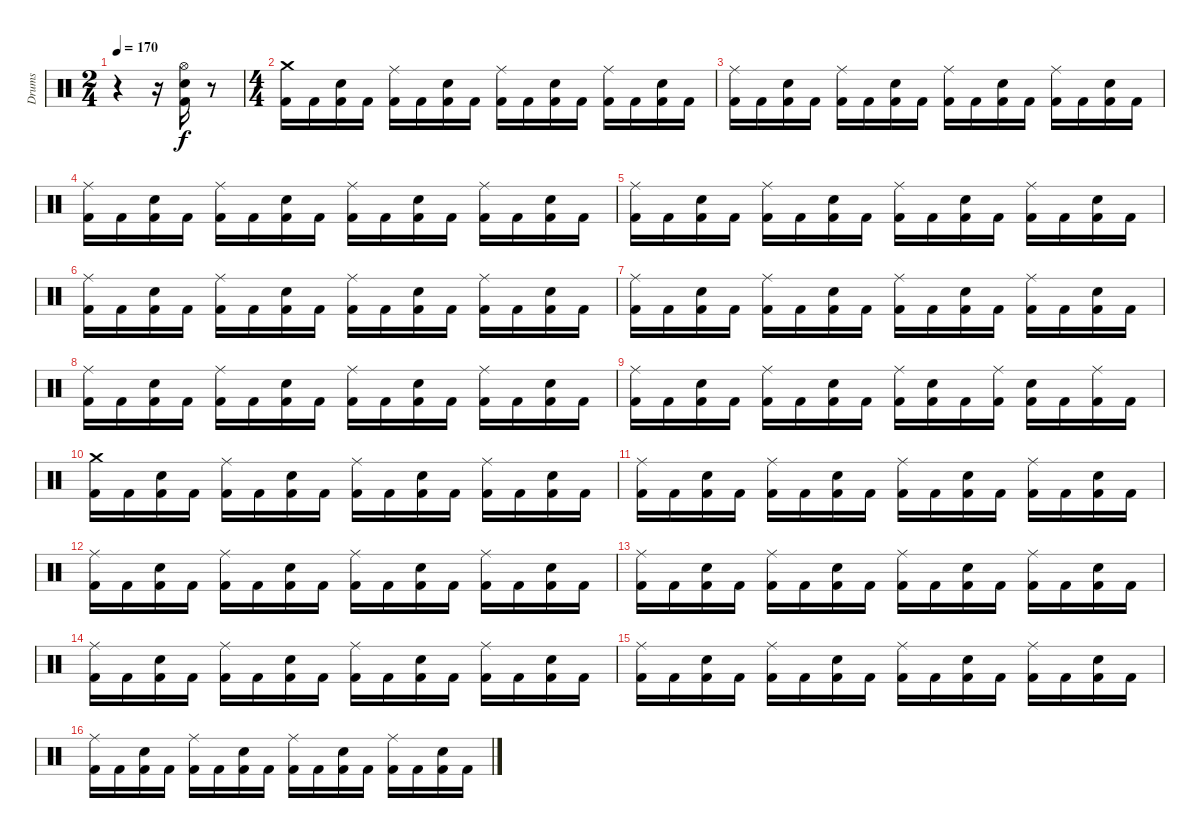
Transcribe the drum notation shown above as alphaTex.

\track ("Drums" "Drums") {instrument percussion}
\staff {score}
\articulation defaults
\ts (2 4)
\tempo 170
\clef neutral
\ks c
r.4{dy f} r.16 ("Kick (hit) 2" "Electric Snare (hit)" "Hi-Hat (open)").16 r.8 |
\ts (4 4)
("Kick (hit) 2" "Crash medium (hit)").16 "Kick (hit) 2".16 ("Kick (hit) 2" "Electric Snare (hit)").16 "Kick (hit) 2".16 ("Kick (hit) 2" "Ride (middle)").16 "Kick (hit) 2".16 ("Kick (hit) 2" "Electric Snare (hit)").16 "Kick (hit) 2".16 ("Kick (hit) 2" "Ride (middle)").16 "Kick (hit) 2".16 ("Kick (hit) 2" "Electric Snare (hit)").16 "Kick (hit) 2".16 ("Kick (hit) 2" "Ride (middle)").16 "Kick (hit) 2".16 ("Kick (hit) 2" "Electric Snare (hit)").16 "Kick (hit) 2".16 |
("Kick (hit) 2" "Ride (middle)").16 "Kick (hit) 2".16 ("Kick (hit) 2" "Electric Snare (hit)").16 "Kick (hit) 2".16 ("Kick (hit) 2" "Ride (middle)").16 "Kick (hit) 2".16 ("Kick (hit) 2" "Electric Snare (hit)").16 "Kick (hit) 2".16 ("Kick (hit) 2" "Ride (middle)").16 "Kick (hit) 2".16 ("Kick (hit) 2" "Electric Snare (hit)").16 "Kick (hit) 2".16 ("Kick (hit) 2" "Ride (middle)").16 "Kick (hit) 2".16 ("Kick (hit) 2" "Electric Snare (hit)").16 "Kick (hit) 2".16 |
("Kick (hit) 2" "Ride (middle)").16 "Kick (hit) 2".16 ("Kick (hit) 2" "Electric Snare (hit)").16 "Kick (hit) 2".16 ("Kick (hit) 2" "Ride (middle)").16 "Kick (hit) 2".16 ("Kick (hit) 2" "Electric Snare (hit)").16 "Kick (hit) 2".16 ("Kick (hit) 2" "Ride (middle)").16 "Kick (hit) 2".16 ("Kick (hit) 2" "Electric Snare (hit)").16 "Kick (hit) 2".16 ("Kick (hit) 2" "Ride (middle)").16 "Kick (hit) 2".16 ("Kick (hit) 2" "Electric Snare (hit)").16 "Kick (hit) 2".16 |
("Kick (hit) 2" "Ride (middle)").16 "Kick (hit) 2".16 ("Kick (hit) 2" "Electric Snare (hit)").16 "Kick (hit) 2".16 ("Kick (hit) 2" "Ride (middle)").16 "Kick (hit) 2".16 ("Kick (hit) 2" "Electric Snare (hit)").16 "Kick (hit) 2".16 ("Kick (hit) 2" "Ride (middle)").16 "Kick (hit) 2".16 ("Kick (hit) 2" "Electric Snare (hit)").16 "Kick (hit) 2".16 ("Kick (hit) 2" "Ride (middle)").16 "Kick (hit) 2".16 ("Kick (hit) 2" "Electric Snare (hit)").16 "Kick (hit) 2".16 |
("Kick (hit) 2" "Ride (middle)").16 "Kick (hit) 2".16 ("Kick (hit) 2" "Electric Snare (hit)").16 "Kick (hit) 2".16 ("Kick (hit) 2" "Ride (middle)").16 "Kick (hit) 2".16 ("Kick (hit) 2" "Electric Snare (hit)").16 "Kick (hit) 2".16 ("Kick (hit) 2" "Ride (middle)").16 "Kick (hit) 2".16 ("Kick (hit) 2" "Electric Snare (hit)").16 "Kick (hit) 2".16 ("Kick (hit) 2" "Ride (middle)").16 "Kick (hit) 2".16 ("Kick (hit) 2" "Electric Snare (hit)").16 "Kick (hit) 2".16 |
("Kick (hit) 2" "Ride (middle)").16 "Kick (hit) 2".16 ("Kick (hit) 2" "Electric Snare (hit)").16 "Kick (hit) 2".16 ("Kick (hit) 2" "Ride (middle)").16 "Kick (hit) 2".16 ("Kick (hit) 2" "Electric Snare (hit)").16 "Kick (hit) 2".16 ("Kick (hit) 2" "Ride (middle)").16 "Kick (hit) 2".16 ("Kick (hit) 2" "Electric Snare (hit)").16 "Kick (hit) 2".16 ("Kick (hit) 2" "Ride (middle)").16 "Kick (hit) 2".16 ("Kick (hit) 2" "Electric Snare (hit)").16 "Kick (hit) 2".16 |
("Kick (hit) 2" "Ride (middle)").16 "Kick (hit) 2".16 ("Kick (hit) 2" "Electric Snare (hit)").16 "Kick (hit) 2".16 ("Kick (hit) 2" "Ride (middle)").16 "Kick (hit) 2".16 ("Kick (hit) 2" "Electric Snare (hit)").16 "Kick (hit) 2".16 ("Kick (hit) 2" "Ride (middle)").16 "Kick (hit) 2".16 ("Kick (hit) 2" "Electric Snare (hit)").16 "Kick (hit) 2".16 ("Kick (hit) 2" "Ride (middle)").16 "Kick (hit) 2".16 ("Kick (hit) 2" "Electric Snare (hit)").16 "Kick (hit) 2".16 |
("Kick (hit) 2" "Ride (middle)").16 "Kick (hit) 2".16 ("Kick (hit) 2" "Electric Snare (hit)").16 "Kick (hit) 2".16 ("Kick (hit) 2" "Ride (middle)").16 "Kick (hit) 2".16 ("Kick (hit) 2" "Electric Snare (hit)").16 "Kick (hit) 2".16 ("Kick (hit) 2" "Ride (middle)").16 ("Kick (hit) 2" "Electric Snare (hit)").16 "Kick (hit) 2".16 ("Kick (hit) 2" "Ride (middle)").16 ("Kick (hit) 2" "Electric Snare (hit)").16 "Kick (hit) 2".16 ("Kick (hit) 2" "Ride (middle)").16 "Kick (hit) 2".16 |
("Kick (hit) 2" "Crash medium (hit)").16 "Kick (hit) 2".16 ("Kick (hit) 2" "Electric Snare (hit)").16 "Kick (hit) 2".16 ("Kick (hit) 2" "Ride (middle)").16 "Kick (hit) 2".16 ("Kick (hit) 2" "Electric Snare (hit)").16 "Kick (hit) 2".16 ("Kick (hit) 2" "Ride (middle)").16 "Kick (hit) 2".16 ("Kick (hit) 2" "Electric Snare (hit)").16 "Kick (hit) 2".16 ("Kick (hit) 2" "Ride (middle)").16 "Kick (hit) 2".16 ("Kick (hit) 2" "Electric Snare (hit)").16 "Kick (hit) 2".16 |
("Kick (hit) 2" "Ride (middle)").16 "Kick (hit) 2".16 ("Kick (hit) 2" "Electric Snare (hit)").16 "Kick (hit) 2".16 ("Kick (hit) 2" "Ride (middle)").16 "Kick (hit) 2".16 ("Kick (hit) 2" "Electric Snare (hit)").16 "Kick (hit) 2".16 ("Kick (hit) 2" "Ride (middle)").16 "Kick (hit) 2".16 ("Kick (hit) 2" "Electric Snare (hit)").16 "Kick (hit) 2".16 ("Kick (hit) 2" "Ride (middle)").16 "Kick (hit) 2".16 ("Kick (hit) 2" "Electric Snare (hit)").16 "Kick (hit) 2".16 |
("Kick (hit) 2" "Ride (middle)").16 "Kick (hit) 2".16 ("Kick (hit) 2" "Electric Snare (hit)").16 "Kick (hit) 2".16 ("Kick (hit) 2" "Ride (middle)").16 "Kick (hit) 2".16 ("Kick (hit) 2" "Electric Snare (hit)").16 "Kick (hit) 2".16 ("Kick (hit) 2" "Ride (middle)").16 "Kick (hit) 2".16 ("Kick (hit) 2" "Electric Snare (hit)").16 "Kick (hit) 2".16 ("Kick (hit) 2" "Ride (middle)").16 "Kick (hit) 2".16 ("Kick (hit) 2" "Electric Snare (hit)").16 "Kick (hit) 2".16 |
("Kick (hit) 2" "Ride (middle)").16 "Kick (hit) 2".16 ("Kick (hit) 2" "Electric Snare (hit)").16 "Kick (hit) 2".16 ("Kick (hit) 2" "Ride (middle)").16 "Kick (hit) 2".16 ("Kick (hit) 2" "Electric Snare (hit)").16 "Kick (hit) 2".16 ("Kick (hit) 2" "Ride (middle)").16 "Kick (hit) 2".16 ("Kick (hit) 2" "Electric Snare (hit)").16 "Kick (hit) 2".16 ("Kick (hit) 2" "Ride (middle)").16 "Kick (hit) 2".16 ("Kick (hit) 2" "Electric Snare (hit)").16 "Kick (hit) 2".16 |
("Kick (hit) 2" "Ride (middle)").16 "Kick (hit) 2".16 ("Kick (hit) 2" "Electric Snare (hit)").16 "Kick (hit) 2".16 ("Kick (hit) 2" "Ride (middle)").16 "Kick (hit) 2".16 ("Kick (hit) 2" "Electric Snare (hit)").16 "Kick (hit) 2".16 ("Kick (hit) 2" "Ride (middle)").16 "Kick (hit) 2".16 ("Kick (hit) 2" "Electric Snare (hit)").16 "Kick (hit) 2".16 ("Kick (hit) 2" "Ride (middle)").16 "Kick (hit) 2".16 ("Kick (hit) 2" "Electric Snare (hit)").16 "Kick (hit) 2".16 |
("Kick (hit) 2" "Ride (middle)").16 "Kick (hit) 2".16 ("Kick (hit) 2" "Electric Snare (hit)").16 "Kick (hit) 2".16 ("Kick (hit) 2" "Ride (middle)").16 "Kick (hit) 2".16 ("Kick (hit) 2" "Electric Snare (hit)").16 "Kick (hit) 2".16 ("Kick (hit) 2" "Ride (middle)").16 "Kick (hit) 2".16 ("Kick (hit) 2" "Electric Snare (hit)").16 "Kick (hit) 2".16 ("Kick (hit) 2" "Ride (middle)").16 "Kick (hit) 2".16 ("Kick (hit) 2" "Electric Snare (hit)").16 "Kick (hit) 2".16 |
("Kick (hit) 2" "Ride (middle)").16 "Kick (hit) 2".16 ("Kick (hit) 2" "Electric Snare (hit)").16 "Kick (hit) 2".16 ("Kick (hit) 2" "Ride (middle)").16 "Kick (hit) 2".16 ("Kick (hit) 2" "Electric Snare (hit)").16 "Kick (hit) 2".16 ("Kick (hit) 2" "Ride (middle)").16 "Kick (hit) 2".16 ("Kick (hit) 2" "Electric Snare (hit)").16 "Kick (hit) 2".16 ("Kick (hit) 2" "Ride (middle)").16 "Kick (hit) 2".16 ("Kick (hit) 2" "Electric Snare (hit)").16 "Kick (hit) 2".16
